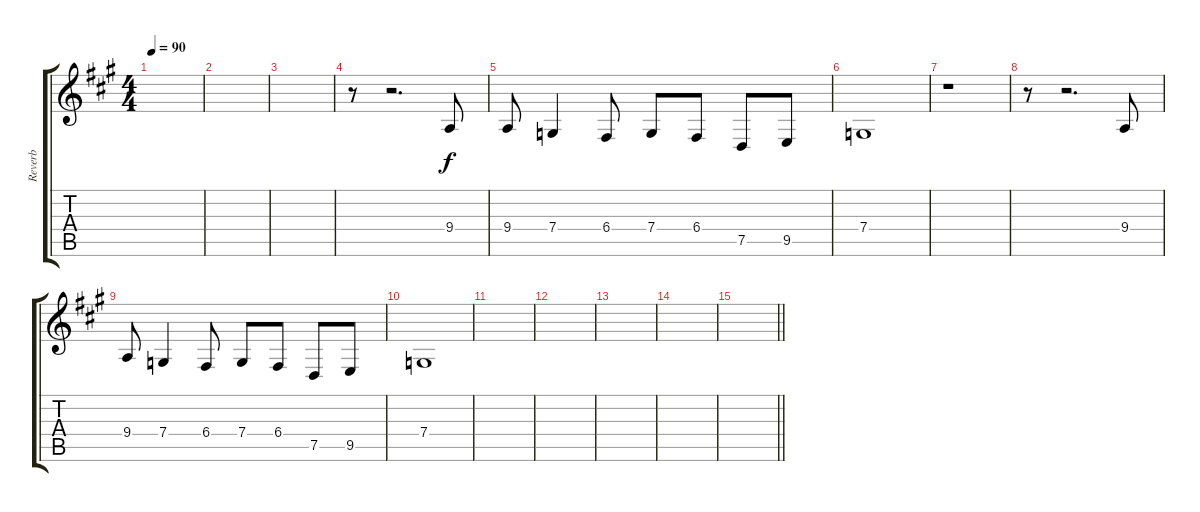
\track ("Reverb" "Reverb") {instrument stringensemble1}
\staff {score tabs}
\tuning (D4 A3 F3 C3 G2 D2) {hide}
\ts (4 4)
\tempo 90
\clef g2
\ks a
|
|
|
r.8 r.2{d} 9.4.8 |
9.4.8 7.4.4 6.4.8 7.4.8 6.4.8 7.5.8 9.5.8 |
7.4.1 |
r.1 |
r.8 r.2{d} 9.4.8 |
9.4.8 7.4.4 6.4.8 7.4.8 6.4.8 7.5.8 9.5.8 |
7.4.1 |
|
|
|
|
\barLineRight lightlight
